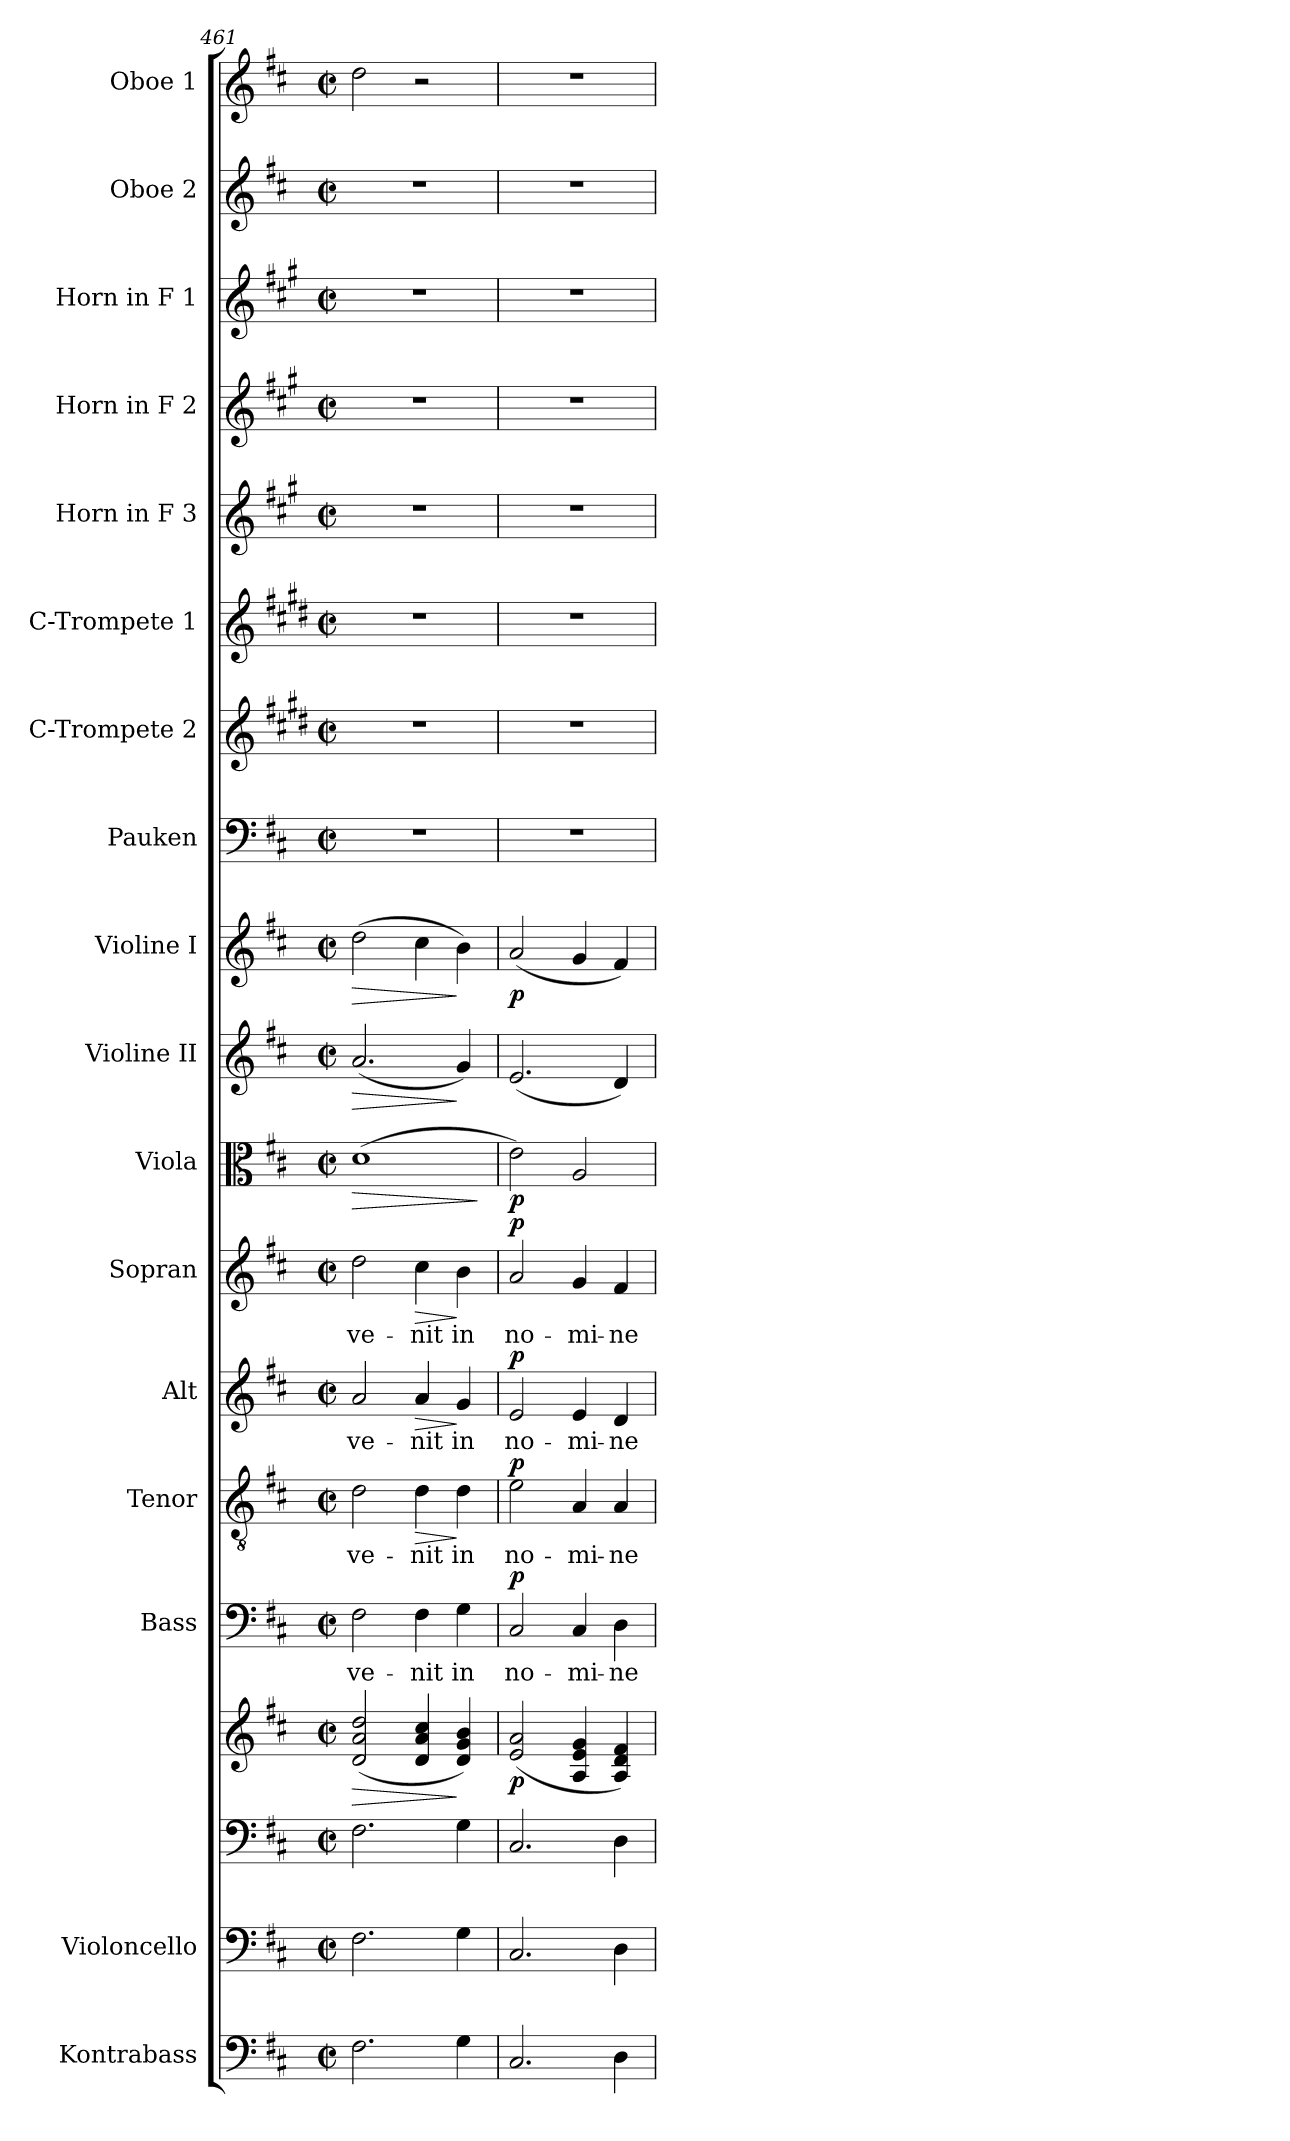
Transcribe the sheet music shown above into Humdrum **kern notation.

**kern	**kern	**kern	**kern	**dynam	**kern	**text	**dynam	**kern	**text	**dynam	**kern	**text	**dynam	**kern	**text	**dynam	**kern	**dynam	**kern	**dynam	**kern	**dynam	**kern	**kern	**kern	**kern	**kern	**kern	**kern	**kern
*part18	*part17	*part16	*part16	*part16	*part15	*part15	*part15	*part14	*part14	*part14	*part13	*part13	*part13	*part12	*part12	*part12	*part11	*part11	*part10	*part10	*part9	*part9	*part8	*part7	*part6	*part5	*part4	*part3	*part2	*part1
*staff19	*staff18	*staff17	*staff16	*staff16/17	*staff15	*staff15	*staff15	*staff14	*staff14	*staff14	*staff13	*staff13	*staff13	*staff12	*staff12	*staff12	*staff11	*staff11	*staff10	*staff10	*staff9	*staff9	*staff8	*staff7	*staff6	*staff5	*staff4	*staff3	*staff2	*staff1
*I"Kontrabass	*I"Violoncello	*	*	*	*I"Bass	*	*	*I"Tenor	*	*	*I"Alt	*	*	*I"Sopran	*	*	*I"Viola	*	*I"Violine II	*	*I"Violine I	*	*I"Pauken	*I"C-Trompete 2	*I"C-Trompete 1	*I"Horn in F 3	*I"Horn in F 2	*I"Horn in F 1	*I"Oboe 2	*I"Oboe 1
*I'Kb.	*I'Vc.	*	*	*	*I'B.	*	*	*I'T.	*	*	*I'A.	*	*	*I'S.	*	*	*I'Vla.	*	*I'Vl. II	*	*I'Vl. I	*	*I'Pk.	*I'C Trp. 2	*I'C Trp. 1	*	*	*	*I'Ob. 2	*I'Ob. 1
!!LO:PB:g=z
*clefF4	*clefF4	*clefF4	*clefG2	*	*clefF4	*	*	*clefGv2	*	*	*clefG2	*	*	*clefG2	*	*	*clefC3	*	*clefG2	*	*clefG2	*	*clefF4	*clefG2	*clefG2	*clefG2	*clefG2	*clefG2	*clefG2	*clefG2
*ITrd7c12	*	*	*	*	*	*	*	*	*	*	*	*	*	*	*	*	*	*	*	*	*	*	*	*ITrd1c2	*ITrd1c2	*ITrd4c7	*ITrd4c7	*ITrd4c7	*	*
*k[f#c#]	*k[f#c#]	*k[f#c#]	*k[f#c#]	*	*k[f#c#]	*	*	*k[f#c#]	*	*	*k[f#c#]	*	*	*k[f#c#]	*	*	*k[f#c#]	*	*k[f#c#]	*	*k[f#c#]	*	*k[f#c#]	*k[f#c#]	*k[f#c#]	*k[f#c#]	*k[f#c#]	*k[f#c#]	*k[f#c#]	*k[f#c#]
*D:	*D:	*D:	*D:	*	*D:	*	*	*D:	*	*	*D:	*	*	*D:	*	*	*D:	*	*D:	*	*D:	*	*D:	*D:	*D:	*D:	*D:	*D:	*D:	*D:
*M2/2	*M2/2	*M2/2	*M2/2	*	*M2/2	*	*	*M2/2	*	*	*M2/2	*	*	*M2/2	*	*	*M2/2	*	*M2/2	*	*M2/2	*	*M2/2	*M2/2	*M2/2	*M2/2	*M2/2	*M2/2	*M2/2	*M2/2
*met(c|)	*met(c|)	*met(c|)	*met(c|)	*	*met(c|)	*	*	*met(c|)	*	*	*met(c|)	*	*	*met(c|)	*	*	*met(c|)	*	*met(c|)	*	*met(c|)	*	*met(c|)	*met(c|)	*met(c|)	*met(c|)	*met(c|)	*met(c|)	*met(c|)	*met(c|)
=461	=461	=461	=461	=461	=461	=461	=461	=461	=461	=461	=461	=461	=461	=461	=461	=461	=461	=461	=461	=461	=461	=461	=461	=461	=461	=461	=461	=461	=461	=461
!	!	!	!	!LO:HP:b	!	!LO:LY:b	!	!	!LO:LY:b	!	!	!LO:LY:b	!	!	!LO:LY:b	!	!	!LO:HP:b	!	!LO:HP:b	!	!LO:HP:b	!	!	!	!	!	!	!	!
2.FF#\	2.F#\	2.F#\	(<2d/ 2a/ 2dd/	>	2F#\	ve-	.	2d\	ve-	.	2a/	ve-	.	2dd\	ve-	.	(>1d	>	(<2.a/	>	(>2dd\	>	1r	1r	1r	1r	1r	1r	1r	2dd\
!	!	!	!	!	!	!LO:LY:b	!	!	!LO:LY:b	!LO:HP:b	!	!LO:LY:b	!LO:HP:b	!	!LO:LY:b	!LO:HP:b	!	!	!	!	!	!	!	!	!	!	!	!	!	!
.	.	.	4d/ 4a/ 4cc#/	.	4F#\	-nit	.	4d\	-nit	>	4a/	-nit	>	4cc#\	-nit	>	.	.	.	.	4cc#\	.	.	.	.	.	.	.	.	2r
!	!	!	!	!	!	!LO:LY:b	!	!	!LO:LY:b	!	!	!LO:LY:b	!	!	!LO:LY:b	!	!	!	!	!	!	!	!	!	!	!	!	!	!	!
4GG\	4G\	4G\	4d/ 4g/ 4b/)	]	4G\	in	.	4d\	in	]	4g/	in	]	4b\	in	]	.	.	4g/)	]	4b\)	]	.	.	.	.	.	.	.	.
.	.	.	.	.	.	.	.	.	.	.	.	.	.	.	.	.	.	]	.	.	.	.	.	.	.	.	.	.	.	.
=462	=462	=462	=462	=462	=462	=462	=462	=462	=462	=462	=462	=462	=462	=462	=462	=462	=462	=462	=462	=462	=462	=462	=462	=462	=462	=462	=462	=462	=462	=462
!	!	!	!	!LO:DY:b	!	!LO:LY:b	!LO:DY:a	!	!LO:LY:b	!LO:DY:a	!	!LO:LY:b	!LO:DY:a	!	!LO:LY:b	!LO:DY:a	!	!LO:DY:b	!	!	!	!LO:DY:b	!	!	!	!	!	!	!	!
2.CC#/	2.C#/	2.C#/	(<2e/ 2a/	p	2C#/	no-	p	2e\	no-	p	2e/	no-	p	2a/	no-	p	2e\)	p	(<2.e/	.	(<2a/	p	1r	1r	1r	1r	1r	1r	1r	1r
!	!	!	!	!	!	!LO:LY:b	!	!	!LO:LY:b	!	!	!LO:LY:b	!	!	!LO:LY:b	!	!	!	!	!	!	!	!	!	!	!	!	!	!	!
.	.	.	4A/ 4e/ 4g/	.	4C#/	-mi-	.	4A/	-mi-	.	4e/	-mi-	.	4g/	-mi-	.	2A/	.	.	.	4g/	.	.	.	.	.	.	.	.	.
!	!	!	!	!	!	!LO:LY:b	!	!	!LO:LY:b	!	!	!LO:LY:b	!	!	!LO:LY:b	!	!	!	!	!	!	!	!	!	!	!	!	!	!	!
4DD\	4D\	4D\	4A/ 4d/ 4f#/)	.	4D\	-ne	.	4A/	-ne	.	4d/	-ne	.	4f#/	-ne	.	.	.	4d/)	.	4f#/)	.	.	.	.	.	.	.	.	.
=	=	=	=	=	=	=	=	=	=	=	=	=	=	=	=	=	=	=	=	=	=	=	=	=	=	=	=	=	=	=
*-	*-	*-	*-	*-	*-	*-	*-	*-	*-	*-	*-	*-	*-	*-	*-	*-	*-	*-	*-	*-	*-	*-	*-	*-	*-	*-	*-	*-	*-	*-
